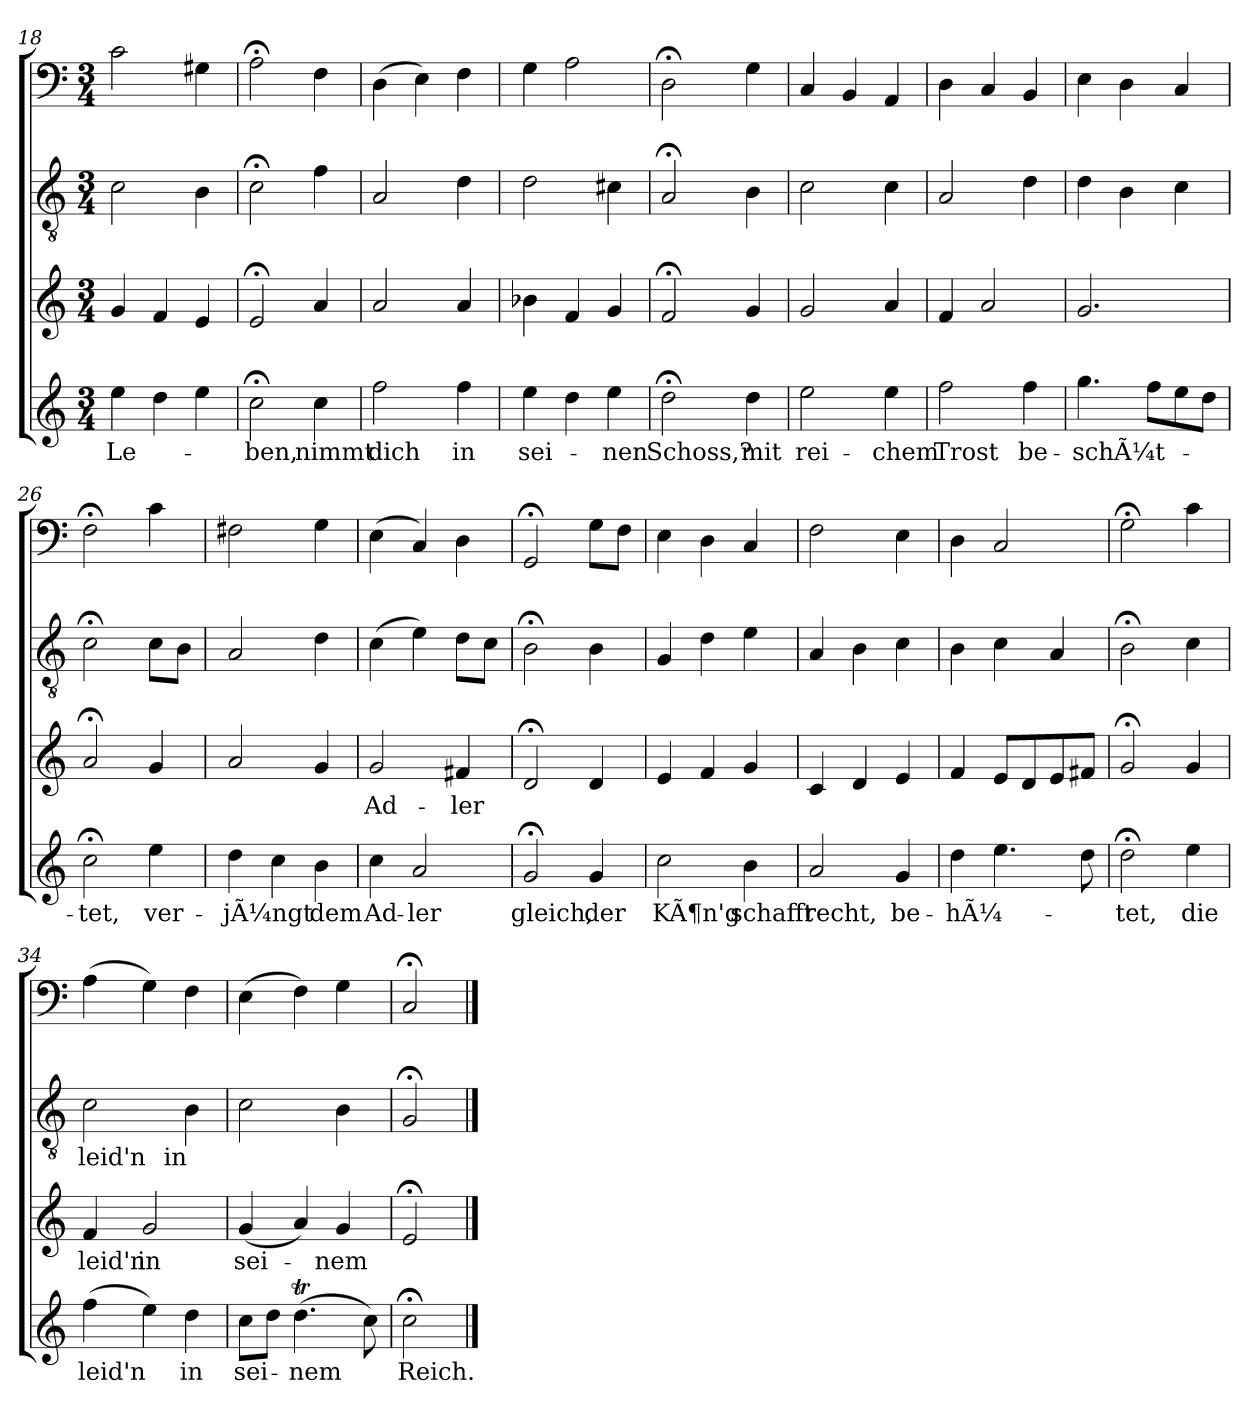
**kern	**text	**kern	**text	**kern	**text	**kern
*part4	*part4	*part3	*part3	*part2	*part2	*part1
*staff4	*staff4	*staff3	*staff3	*staff2	*staff2	*staff1
*clefG2	*	*clefG2	*	*clefGv2	*	*clefF4
*k[]	*	*k[]	*	*k[]	*	*k[]
*C:	*	*C:	*	*C:	*	*C:
*M3/4	*	*M3/4	*	*M3/4	*	*M3/4
=18	=18	=18	=18	=18	=18	=18
4ee	Le-	4g	.	2c	.	2c
4dd	.	4f	.	.	.	.
4ee	.	4e	.	4B	.	4G#X
=19	=19	=19	=19	=19	=19	=19
2cc;<	-ben,	2e;<	.	2c;<	.	2A;<
4cc	nimmt	4a	.	4f	.	4F
=20	=20	=20	=20	=20	=20	=20
2ff	dich	2a	.	2A	.	(4D
.	.	.	.	.	.	4E)
4ff	in	4a	.	4d	.	4F
=21	=21	=21	=21	=21	=21	=21
4ee	sei-	4b-X	.	2d	.	4G
4dd	.	4f	.	.	.	2A
4ee	-nen	4g	.	4c#X	.	.
=22	=22	=22	=22	=22	=22	=22
2dd;<	Schoss,?	2f;<	.	2A;<	.	2D;<
4dd	mit	4g	.	4B	.	4G
=23	=23	=23	=23	=23	=23	=23
2ee	rei-	2g	.	2c	.	4C
.	.	.	.	.	.	4BB
4ee	-chem	4a	.	4c	.	4AA
=24	=24	=24	=24	=24	=24	=24
2ff	Trost	4f	.	2A	.	4D
.	.	2a	.	.	.	4C
4ff	be-	.	.	4d	.	4BB
=25	=25	=25	=25	=25	=25	=25
4.gg	-schÃ¼t-	2.g	.	4d	.	4E
.	.	.	.	4B	.	4D
8ffL	.	.	.	.	.	.
8ee	.	.	.	4c	.	4C
8ddJ	.	.	.	.	.	.
=26	=26	=26	=26	=26	=26	=26
2cc;<	-tet,	2a;<	.	2c;<	.	2F;<
4ee	ver-	4g	.	8cL	.	4c
.	.	.	.	8BJ	.	.
=27	=27	=27	=27	=27	=27	=27
4dd	-jÃ¼ngt	2a	.	2A	.	2F#X
4cc	.	.	.	.	.	.
4b	dem	4g	.	4d	.	4G
=28	=28	=28	=28	=28	=28	=28
4cc	Ad-	2g	Ad-	(4c	.	(4E
2a	-ler	.	.	4e)	.	4C)
.	.	4f#X	-ler	8dL	.	4D
.	.	.	.	8cJ	.	.
=29	=29	=29	=29	=29	=29	=29
2g;<	gleich,	2d;<	.	2B;<	.	2GG;<
4g	der	4d	.	4B	.	8GL
.	.	.	.	.	.	8FJ
=30	=30	=30	=30	=30	=30	=30
2cc	KÃ¶n'g	4e	.	4G	.	4E
.	.	4f	.	4d	.	4D
4b	schafft	4g	.	4e	.	4C
=31	=31	=31	=31	=31	=31	=31
2a	recht,	4c	.	4A	.	2F
.	.	4d	.	4B	.	.
4g	be-	4e	.	4c	.	4E
=32	=32	=32	=32	=32	=32	=32
4dd	-hÃ¼-	4f	.	4B	.	4D
4.ee	.	8eL	.	4c	.	2C
.	.	8d	.	.	.	.
.	.	8e	.	4A	.	.
8dd	.	8f#XJ	.	.	.	.
=33	=33	=33	=33	=33	=33	=33
2dd;<	-tet,	2g;<	.	2B;<	.	2G;<
4ee	die	4g	.	4c	.	4c
=34	=34	=34	=34	=34	=34	=34
(4ff	leid'n	4f	leid'n	2c	leid'n	(4A
4ee)	.	2g	in	.	.	4G)
4dd	in	.	.	4B	in	4F
=35	=35	=35	=35	=35	=35	=35
8ccL	sei-	(4g	sei-	2c	.	(4E
8ddJ	.	.	.	.	.	.
(4.ddT	-nem	4a)	.	.	.	4F)
.	.	4g	-nem	4B	.	4G
8cc)	.	.	.	.	.	.
=36	=36	=36	=36	=36	=36	=36
2cc;<	Reich.	2e;<	.	2G;<	.	2C;<
==	==	==	==	==	==	==
*-	*-	*-	*-	*-	*-	*-
